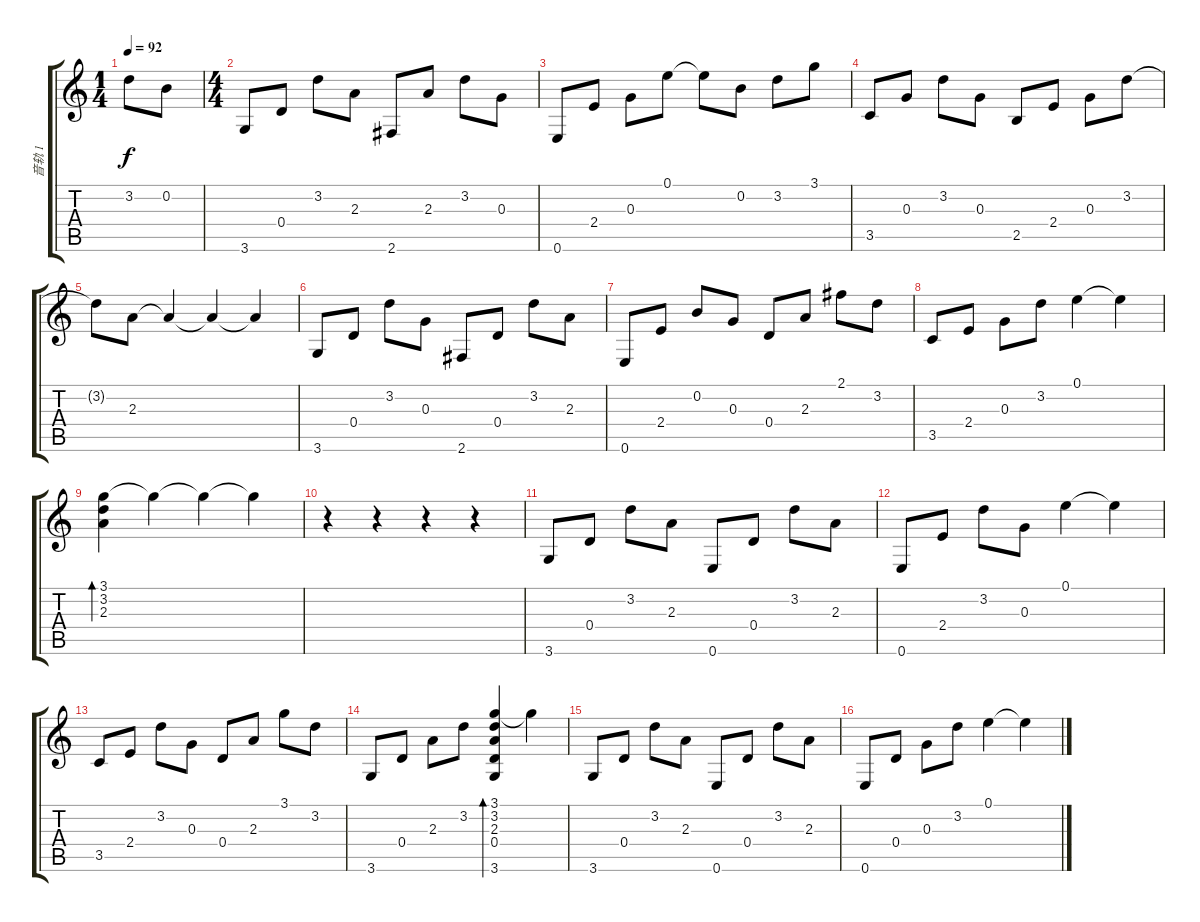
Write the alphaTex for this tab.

\track ("音轨 1" "音轨 1") {instrument acousticguitarnylon}
\staff {score tabs}
\tuning (E4 B3 G3 D3 A2 E2) {hide}
\ts (1 4)
\tempo 92
\clef g2
\ks c
3.2.8{dy f instrument acousticguitarnylon} 0.2.8 |
\ts (4 4)
3.6.8 0.4.8 3.2.8 2.3.8 2.6.8 2.3.8 3.2.8 0.3.8 |
0.6.8 2.4.8 0.3.8 0.1.8 0.1{t}.8 0.2.8 3.2.8 3.1.8 |
3.5.8 0.3.8 3.2.8 0.3.8 2.5.8 2.4.8 0.3.8 3.2.8 |
3.2{t}.8 2.3.8 2.3{t}.4 2.3{t}.4 2.3{t}.4 |
3.6.8 0.4.8 3.2.8 0.3.8 2.6.8 0.4.8 3.2.8 2.3.8 |
0.6.8 2.4.8 0.2.8 0.3.8 0.4.8 2.3.8 2.1.8 3.2.8 |
3.5.8 2.4.8 0.3.8 3.2.8 0.1.4 0.1{t}.4 |
(3.1 3.2 2.3).4{bd 60} 3.1{t}.4 3.1{t}.4 3.1{t}.4 |
r.4 r.4 r.4 r.4 |
3.6.8 0.4.8 3.2.8 2.3.8 0.6.8 0.4.8 3.2.8 2.3.8 |
0.6.8 2.4.8 3.2.8 0.3.8 0.1.4 0.1{t}.4 |
3.5.8 2.4.8 3.2.8 0.3.8 0.4.8 2.3.8 3.1.8 3.2.8 |
3.6.8 0.4.8 2.3.8 3.2.8 (3.1 3.2 2.3 0.4 3.6).4{bd 60} 3.1{t}.4 |
3.6.8 0.4.8 3.2.8 2.3.8 0.6.8 0.4.8 3.2.8 2.3.8 |
0.6.8 0.4.8 0.3.8 3.2.8 0.1.4 0.1{t}.4
